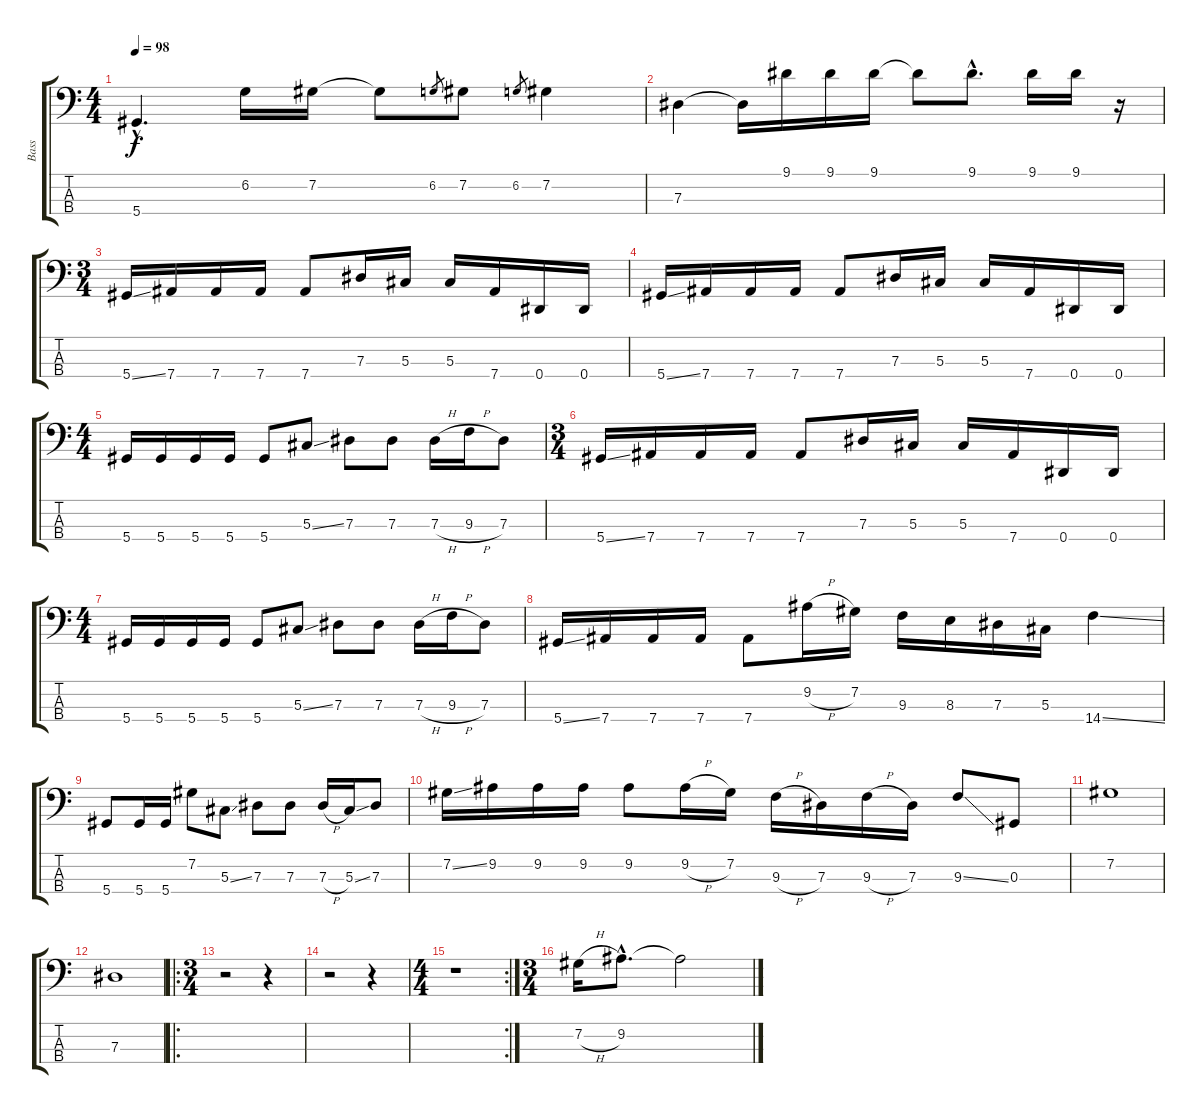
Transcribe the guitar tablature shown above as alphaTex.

\track ("Bass" "Bass") {instrument electricbassfinger}
\staff {score tabs}
\tuning (Gb2 Db2 Ab1 Eb1) {hide}
\ts (4 4)
\tempo 98
\clef f4
\ks c
5.4{hac}.4{d dy f} 6.2.16 7.2.16 7.2{t}.8 6.2.8{gr} 7.2.8 6.2.8{gr} 7.2.4 |
7.3.4 7.3{t}.16 9.1.16 9.1.16 9.1.16 9.1{t}.8 9.1{hac}.8{d} 9.1.16 9.1.16 r.16 |
\ts (3 4)
5.4{ss}.16 7.4.16 7.4.16 7.4.16 7.4.8 7.3.16 5.3.16 5.3.16 7.4.16 0.4.16 0.4.16 |
5.4{ss}.16 7.4.16 7.4.16 7.4.16 7.4.8 7.3.16 5.3.16 5.3.16 7.4.16 0.4.16 0.4.16 |
\ts (4 4)
5.4.16 5.4.16 5.4.16 5.4.16 5.4.8 5.3{ss}.8 7.3.8 7.3.8 7.3{h}.16 9.3{h}.16 7.3.8 |
\ts (3 4)
5.4{ss}.16 7.4.16 7.4.16 7.4.16 7.4.8 7.3.16 5.3.16 5.3.16 7.4.16 0.4.16 0.4.16 |
\ts (4 4)
5.4.16 5.4.16 5.4.16 5.4.16 5.4.8 5.3{ss}.8 7.3.8 7.3.8 7.3{h}.16 9.3{h}.16 7.3.8 |
5.4{ss}.16 7.4.16 7.4.16 7.4.16 7.4.8 9.2{h}.16 7.2.16 9.3.16 8.3.16 7.3.16 5.3.16 14.4{ss}.4 |
5.4.8 5.4.16 5.4.16 7.2.8 5.3{ss}.8 7.3.8 7.3.8 7.3{h}.16 5.3{ss}.16 7.3.8 |
7.2{ss}.16 9.2.16 9.2.16 9.2.16 9.2.8 9.2{h}.16 7.2.16 9.3{h}.16 7.3.16 9.3{h}.16 7.3.16 9.3{ss}.8 0.3.8 |
7.2.1 |
7.3.1 |
\ro
\ts (3 4)
r.2 r.4 |
r.2 r.4 |
\rc 2
\ts (4 4)
r.1 |
\ts (3 4)
7.2{h}.16 9.2{hac}.8{d} 9.2{t}.2
